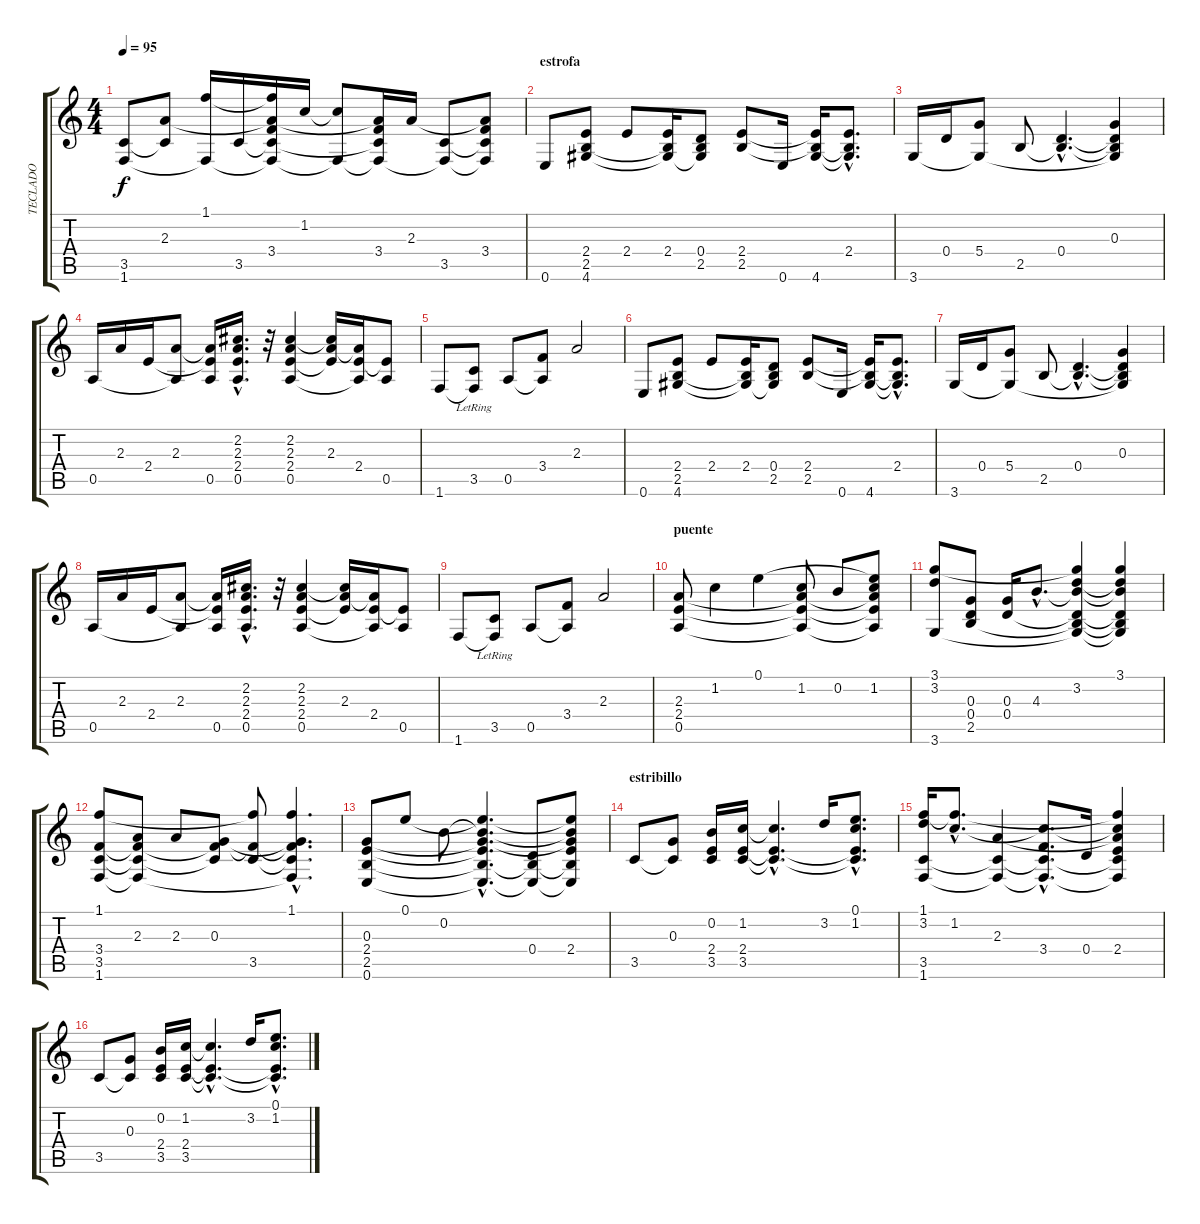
\track ("TECLADO" "TECLADO") {instrument electricpiano1}
\staff {score tabs}
\tuning (E5 B4 G4 D4 A3 E3) {hide}
\ts (4 4)
\tempo 95
\clef g2
\ks c
(3.5 1.6).8{dy f} (2.3 3.5{t}).8 (1.1 1.6{t}).16 3.5.16 (1.1{t} 2.3{t} 3.4 3.5{t} 1.6{t}).16 1.2.16 (1.2{t} 1.6{t}).8 (2.3{t} 3.4 3.5{t} 1.6{t}).16 2.3.16 (3.5 1.6{t}).8 (2.3{t} 3.4 3.5{t} 1.6{t}).8 |
\section ("" "estrofa")
0.6.8 (2.4 2.5 4.6).8 2.4.8 (2.4 2.5{t} 4.6{t}).16 (0.4 2.5 4.6{t}).8 (2.4 2.5).8 0.6.16 (2.4{t} 2.5{t} 4.6).16 (2.4{hac} 2.5{hac t} 4.6{hac t}).8{d} |
3.6.16 0.4.16 (5.4 3.6{t}).8 2.5.8 (0.4{hac} 2.5{hac t}).4{d} (0.3 0.4{t} 2.5{t} 3.6{t}).4 |
0.5.16 2.3.16 2.4.16 (2.3 0.5{t}).8 (2.3{t} 2.4{t} 0.5).16 (2.2{hac} 2.3{hac} 2.4{hac} 0.5{hac}).16{d} r.32 (2.2 2.3 2.4 0.5).4 (2.2{t} 2.3 2.4{t}).16 (2.3{t} 2.4 0.5{t}).16 (2.4{t} 0.5).8 |
1.6.8 (3.5{lr} 1.6{t}).8 0.5.8 (3.4 0.5{t}).8 2.3.2 |
0.6.8 (2.4 2.5 4.6).8 2.4.8 (2.4 2.5{t} 4.6{t}).16 (0.4 2.5 4.6{t}).8 (2.4 2.5).8 0.6.16 (2.4{t} 2.5{t} 4.6).16 (2.4{hac} 2.5{hac t} 4.6{hac t}).8{d} |
3.6.16 0.4.16 (5.4 3.6{t}).8 2.5.8 (0.4{hac} 2.5{hac t}).4{d} (0.3 0.4{t} 2.5{t} 3.6{t}).4 |
0.5.16 2.3.16 2.4.16 (2.3 0.5{t}).8 (2.3{t} 2.4{t} 0.5).16 (2.2{hac} 2.3{hac} 2.4{hac} 0.5{hac}).16{d} r.32 (2.2 2.3 2.4 0.5).4 (2.2{t} 2.3 2.4{t}).16 (2.3{t} 2.4 0.5{t}).16 (2.4{t} 0.5).8 |
1.6.8 (3.5{lr} 1.6{t}).8 0.5.8 (3.4 0.5{t}).8 2.3.2 |
\section ("" "puente")
(2.3 2.4 0.5).8 1.2.4 0.1.4 (1.2 2.3{t} 2.4{t} 0.5{t}).8 0.2.8 (0.1{t} 1.2 2.3{t} 2.4{t} 0.5{t}).8 |
(3.1 3.2 3.6).8 (0.3 0.4 2.5).8 (0.3 0.4).16 4.3{hac}.8{d} (3.1{t} 3.2 4.3{t} 0.4{t} 2.5{t} 3.6{t}).4 (3.1 3.2{t} 4.3{t} 0.4{t} 2.5{t} 3.6{t}).4 |
(1.1 3.4 3.5 1.6).8 (2.3 3.4{t} 3.5{t} 1.6{t}).8 2.3.8 (0.3 3.4{t} 3.5{t}).8 (1.1{t} 3.4{t} 3.5).8 (1.1{hac} 0.3{hac t} 3.4{hac t} 3.5{hac t} 1.6{hac t}).4{d} |
(0.3 2.4 2.5 0.6).8 0.1.8 0.2.8 (0.1{hac t} 0.2{hac t} 0.3{hac t} 2.4{hac t} 2.5{hac t} 0.6{hac t}).4{d} (0.4 2.5{t} 0.6{t}).8 (0.1{t} 0.2{t} 0.3{t} 2.4 2.5{t} 0.6{t}).8 |
\section ("" "estribillo")
3.5.8 (0.3 3.5{t}).8 (0.2 2.4 3.5).16 (1.2 2.4 3.5).16 (1.2{hac t} 2.4{hac t} 3.5{hac t}).4{d} 3.2.16 (0.1{hac} 1.2{hac} 2.4{hac t} 3.5{hac t}).8{d} |
(1.1 3.2 3.5 1.6).16 (1.1{hac t} 1.2{hac}).8{d} (2.3 3.5{t} 1.6{t}).4 (1.2{hac t} 3.4{hac} 3.5{hac t} 1.6{hac t}).8{d} 0.4.16 (1.1{t} 1.2{t} 2.3{t} 2.4 3.5{t} 1.6{t}).4 |
3.5.8 (0.3 3.5{t}).8 (0.2 2.4 3.5).16 (1.2 2.4 3.5).16 (1.2{hac t} 2.4{hac t} 3.5{hac t}).4{d} 3.2.16 (0.1{hac} 1.2{hac} 2.4{hac t} 3.5{hac t}).8{d}
